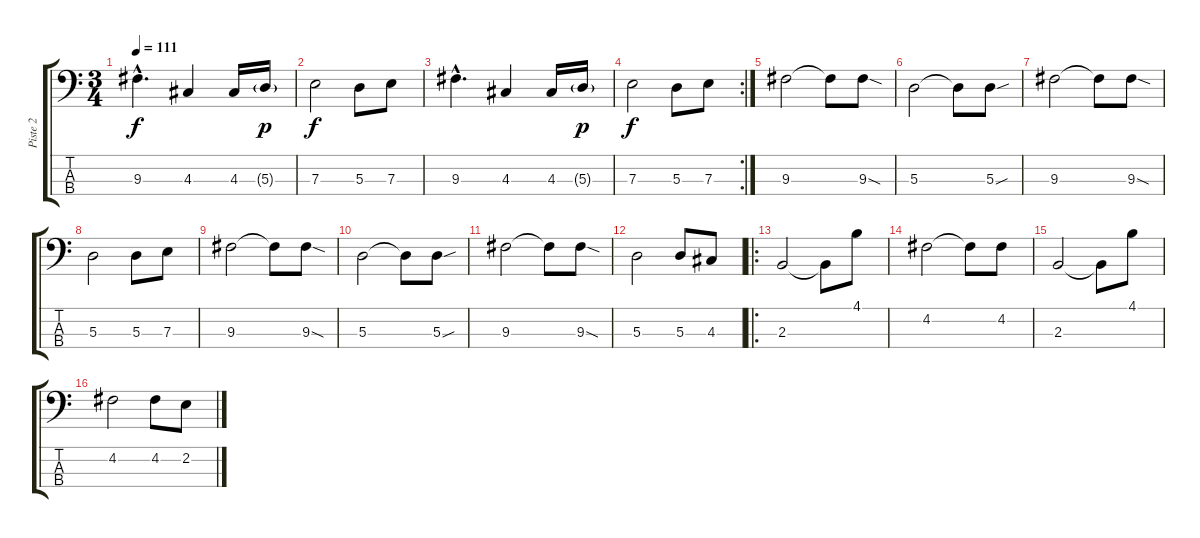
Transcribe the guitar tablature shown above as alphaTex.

\track ("Piste 2" "Piste 2") {instrument electricbassfinger}
\staff {score tabs}
\tuning (G2 D2 A1 E1) {hide}
\ts (3 4)
\tempo 111
\clef f4
\ks c
9.3{hac}.4{d dy f instrument electricbassfinger} 4.3.4 4.3.16 5.3{g}.16{dy p} |
7.3.2{dy f} 5.3.8 7.3.8 |
9.3{hac}.4{d} 4.3.4 4.3.16 5.3{g}.16{dy p} |
\rc 2
7.3.2{dy f} 5.3.8 7.3.8 |
9.3.2 9.3{t}.8 9.3{sod}.8 |
5.3.2 5.3{t}.8 5.3{sou}.8 |
9.3.2 9.3{t}.8 9.3{sod}.8 |
5.3.2 5.3.8 7.3.8 |
9.3.2 9.3{t}.8 9.3{sod}.8 |
5.3.2 5.3{t}.8 5.3{sou}.8 |
9.3.2 9.3{t}.8 9.3{sod}.8 |
5.3.2 5.3.8 4.3.8 |
\ro
2.3.2 2.3{t}.8 4.1.8 |
4.2.2 4.2{t}.8 4.2.8 |
2.3.2 2.3{t}.8 4.1.8 |
4.2.2 4.2.8 2.2.8
